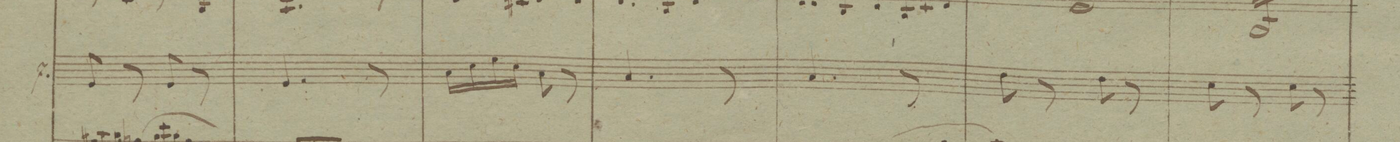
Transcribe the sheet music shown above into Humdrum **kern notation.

**kern
*I"Viole
*clefC3
*k[b-e-]
*M2/4
8F/
8r
8F/
8r
=9
4.F/
8r
=10
16B-\LL
16d\
16f\
16d\JJ
8B-\
8r
=11
4.B-/
8r
=12
4.B-/
8r
=13
8e-\
8r
8e-\
8r
=14
8d\
8r
8d\
8r
=15
*-
